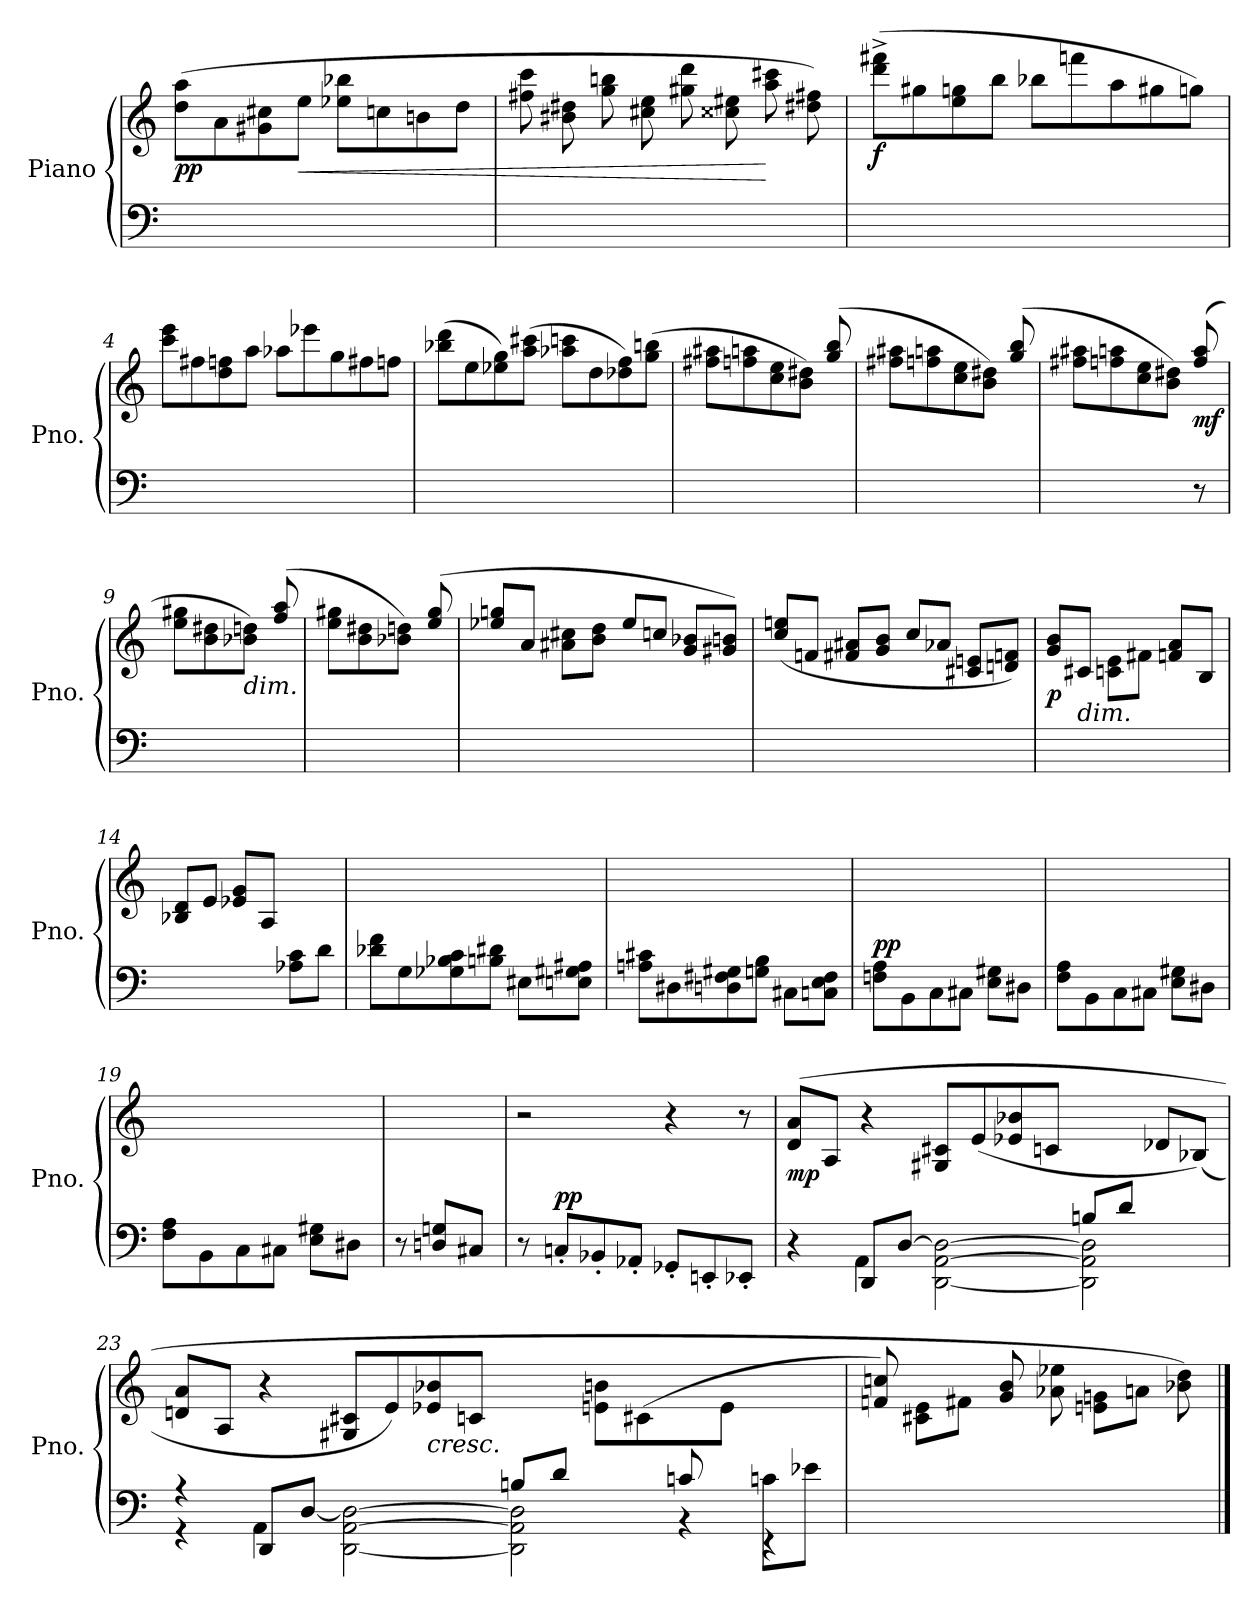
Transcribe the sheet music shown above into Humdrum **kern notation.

**kern	**kern	**dynam
*part1	*part1	*part1
*staff2	*staff1	*staff1/2
*I"Piano	*	*
*I'Pno.	*	*
*clefF4	*clefG2	*
*k[]	*k[]	*
=1	=1	=1
!	!	!LO:DY:b
1ryy	(>8dd\ 8aa\L	pp
.	8a\	.
.	8g#X\ 8cc#X\	.
!	!	!LO:HP:b
.	8ee\J	<
.	8ee-X\ 8bb-X\L	.
.	8ccn\	.
.	8bn\	.
.	8dd\J	.
=2	=2	=2
1ryy	8ff#X\ 8ccc\	.
.	8b#X\ 8dd#X\	.
.	8gg\ 8bbni\	.
.	8cc#X\ 8ee\	.
.	8gg#X\ 8ddd\	.
.	8cc##X\ 8ee#X\	.
.	8aa\ 8ccc#X\	[
.	8dd#X\ 8ff#X\)	.
=3	=3	=3
!	!	!LO:DY:b
1ryy	(>8ddd\^ 8fff#X\^L	f
.	8gg#X\	.
.	8ee\ 8ggn\	.
.	8bb\J	.
.	8bb-X\L	.
.	8fffn\	.
.	8aa\	.
.	8gg#X\	.
8ryy	8ggn\J)	.
!!LO:LB:g=z
=4	=4	=4
1ryy	8ccc\ 8eee\L	.
.	8ff#X\	.
.	8dd\ 8ffn\	.
.	8aa\J	.
.	8aa-X\L	.
.	8eee-X\	.
.	8gg\	.
.	8ff#X\	.
8ryy	8ffn\J	.
=5	=5	=5
1ryy	(>8bb-X\ 8ddd\L	.
.	8ee\	.
.	8ee-X\ 8gg\)	.
.	(>8aa\ 8ccc#X\J	.
.	8aa-X\ 8cccn\L	.
.	8dd\	.
.	8dd-X\ 8ff\)	.
.	(>8gg\ 8bbn\J	.
=6	=6	=6
2ryy	8ff#X\ 8aa#X\L	.
.	8ffn\ 8aan\	.
.	8cc\ 8ee\	.
.	8b\ 8dd#X\J)	.
8ryy	(>8gg/ 8bb/	.
=7	=7	=7
2ryy	8ff#X\ 8aa#X\L	.
.	8ffn\ 8aan\	.
.	8cc\ 8ee\	.
.	8b\ 8dd#X\J)	.
8ryy	(>8gg/ 8bb/	.
!!LO:LB:g=z
=8	=8	=8
2ryy	8ff#X\ 8aa#X\L	.
.	8ffn\ 8aan\	.
.	8cc\ 8ee\	.
.	8b\ 8dd#X\J)	.
!	!	!LO:DY:b
8r	(>8ff/ 8aa/	mf
=9	=9	=9
2ryy	8ee\ 8gg#X\L	.
.	8b\ 8dd#X\	.
!	!LO:TX:b:i:t=dim.	!
.	8b-X\ 8ddn\J)	.
.	(>8ff/ 8aa/	.
=10	=10	=10
2ryy	8ee\ 8gg#X\L	.
.	8b\ 8dd#X\	.
.	8b-X\ 8ddn\J)	.
.	(>8ee/ 8gg#/	.
=11	=11	=11
1ryy	8ee-X/ 8ggn/L	.
.	8a/J	.
.	8a#X\ 8cc#X\L	.
.	8b\ 8dd\J	.
.	8ee-i/L	.
.	8ccn/J	.
.	8g/ 8b-X/L	.
.	8g#X/ 8bn/J)	.
!!LO:LB:g=z
=12	=12	=12
1ryy	(>8cc/ 8een/L	.
.	8fn/J	.
.	8f#X/ 8a#X/L	.
.	8g/ 8b/J	.
.	8cc/L	.
.	8a-X/J	.
.	8c#X/ 8en/L	.
.	8dn/ 8fn/J)	.
=13	=13	=13
!	!	!LO:DY:b
2ryy	(>8g/ 8b/L	p
!	!LO:TX:b:i:t=dim.	!
.	8c#X/J	.
.	8cn\ 8e\L	.
.	8f#X\J	.
4ryy	8fn/ 8a/L	.
.	8B/J	.
=14	=14	=14
8ryy	8B-X/ 8d/L	.
8ryy	8e/J	.
4ryy	8e-X/ 8g/L	.
.	8A/J	.
8A-X\ 8c\L	4ryy	.
8d\J	.	.
=15	=15	=15
8d-X\ 8f\L	2ryy	.
8G\	.	.
8G-X\ 8B-X\ 8c\	.	.
8Bn\ 8d#X\J	.	.
8E#X\L	4ryy	.
8En\ 8G#X\ 8A#X\J	.	.
!!LO:LB:g=z
=16	=16	=16
8An\ 8c#X\L	2ryy	.
8D#X\	.	.
8Dn\ 8F#X\ 8G#X\	.	.
8Gn\ 8B\J	.	.
8C#X\L	4ryy	.
8Cn\ 8E\ 8F#\J)	.	.
=17	=17	=17
!	!	!LO:DY:a=2
8Fn\ 8A\L	2ryy	pp
8BB\	.	.
8C\	.	.
8C#X\J	.	.
8E\ 8G#X\L	4ryy	.
8D#X\J	.	.
=18	=18	=18
8F\ 8A\L	2ryy	.
8BB\	.	.
8C\	.	.
8C#X\J	.	.
8E\ 8G#X\L	4ryy	.
8D#X\J	.	.
=19	=19	=19
8F\ 8A\L	2ryy	.
8BB\	.	.
8C\	.	.
8C#X\J	.	.
8E\ 8G#X\L	4ryy	.
8D#X\J	.	.
=20	=20	=20
8r	4ryy	.
8Dn/ 8Gn/L	.	.
8C#X/J	8ryy	.
!!LO:LB:g=z
=21	=21	=21
8r	2r	.
!	!	!LO:DY:a=2
8Cn'/L	.	pp
8BB-X'/	.	.
8AA-X'/J	.	.
8GG-X'/L	4r	.
8EEn'/	.	.
8EE-X'/J	8r	.
=22	=22	=22
*^	*	*
!	!	!	!LO:DY:b
4r	4ryy	(>8d/ 8a/L	mp
.	.	8A/J	.
(>8DD/L	4AA\	4r	.
[8D/J	.	.	.
2ryy	[2DD\ [2AA\ 2D\_	8G#X/ 8c#X/L	.
.	.	(8e/	.
.	.	8e-X/ 8b-X/	.
.	.	8cn/J	.
(>8Bni/L	2DD\] 2AA\] 2D\]	4ryy	.
8d/J	.	.	.
4ryy	.	8d-X/L	.
.	.	(8B-X/J)	.
!!LO:PB:g=z
=23	=23	=23	=23
*	*^	*	*
1.ryy	4r	4r	8dn/ 8a/L	.
.	.	.	8A/J	.
.	8DD/L	4AA\	4r	.
.	[8D/J	.	.	.
.	2ryy	[2DD\ [2AA\ 2D\_	8G#X/ 8c#X/L	.
.	.	.	8e/)	.
!	!	!	!LO:TX:b:i:t=cresc.	!
.	.	.	8e-X/ 8b-X/	.
.	.	.	8cn/J	.
.	8Bni/L	2DD\] 2AA\] 2D\]	4ryy	.
.	8d/J	.	.	.
.	4ryy	.	8en\ 8bn\L	.
.	.	.	(8c#X\	.
8cn/	4r	2ryy	8ryy	.
8ryy	.	.	8e\J	.
(>8cn\L	4rEE	.	4ryy	.
8e-X\J	.	.	.	.
*v	*v	*v	*	*
=24	=24	=24
*	*^	*
8ryy	8fn/ 8ccn/)	8ryy	.
4ryy	8ryy	8c#X\ 8e\L	.
.	8ryy	8f#X\J	.
8ryy	8g/ 8b/	4ryy	.
8ryy	8a-X\ 8ee-X\	.	.
4ryy	8ryy	8en\ 8gn\L	.
.	8ryy	8an\J	.
8ryy	8b-X\ 8dd\)	8ryy	.
*	*v	*v	*
==	==	==
*-	*-	*-
